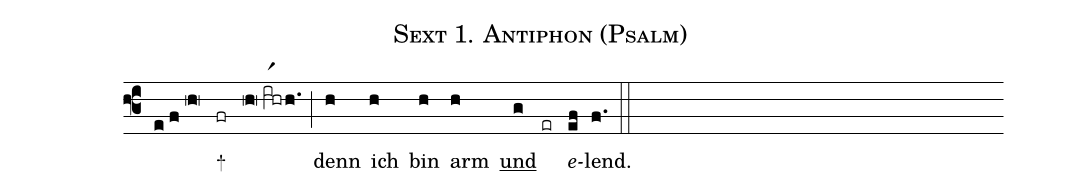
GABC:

name:Sext 1. Antiphon (Psalm);
%%
(f3) <v>~</v>(e//f//hR) +(fr) (hR//ir1hrh.) (;) denn(h) ich(h) bin(h) arm(h) <v>\underline{und}</v>(g) (er) <i>e</i>(ef)lend.(f.) (::)
